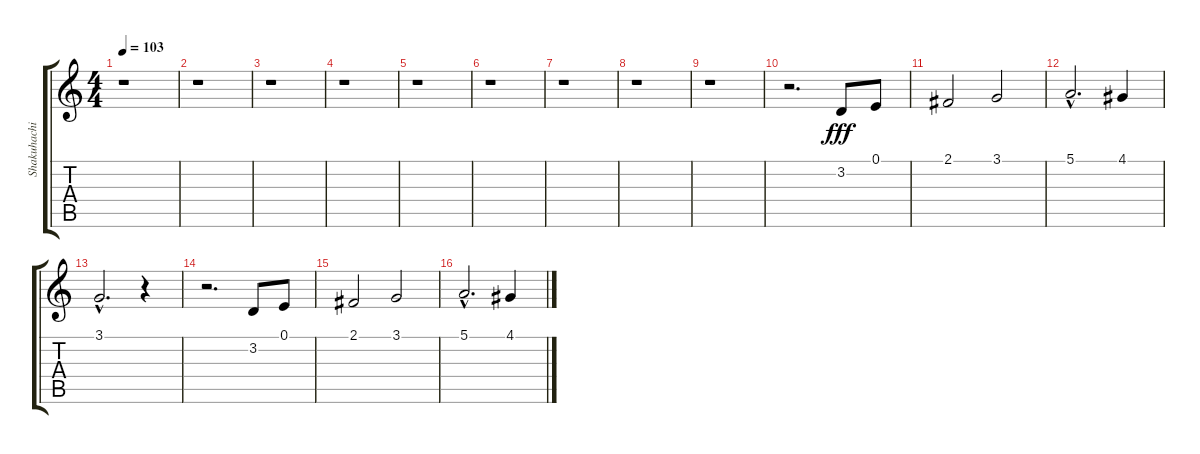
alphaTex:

\track ("Shakuhachi 2" "Shakuhachi") {instrument shakuhachi}
\staff {score tabs}
\tuning (E4 B3 G3 D3 A2 E2) {hide}
\ts (4 4)
\tempo 103
\clef g2
\ks c
r.1{dy fff instrument shakuhachi} |
r.1 |
r.1 |
r.1 |
r.1 |
r.1 |
r.1 |
r.1 |
r.1 |
r.2{d} 3.2.8{volume 11} 0.1.8 |
2.1.2 3.1.2 |
5.1{hac}.2{d} 4.1.4 |
3.1{hac}.2{d} r.4 |
r.2{d} 3.2.8 0.1.8 |
2.1.2 3.1.2 |
5.1{hac}.2{d} 4.1.4
